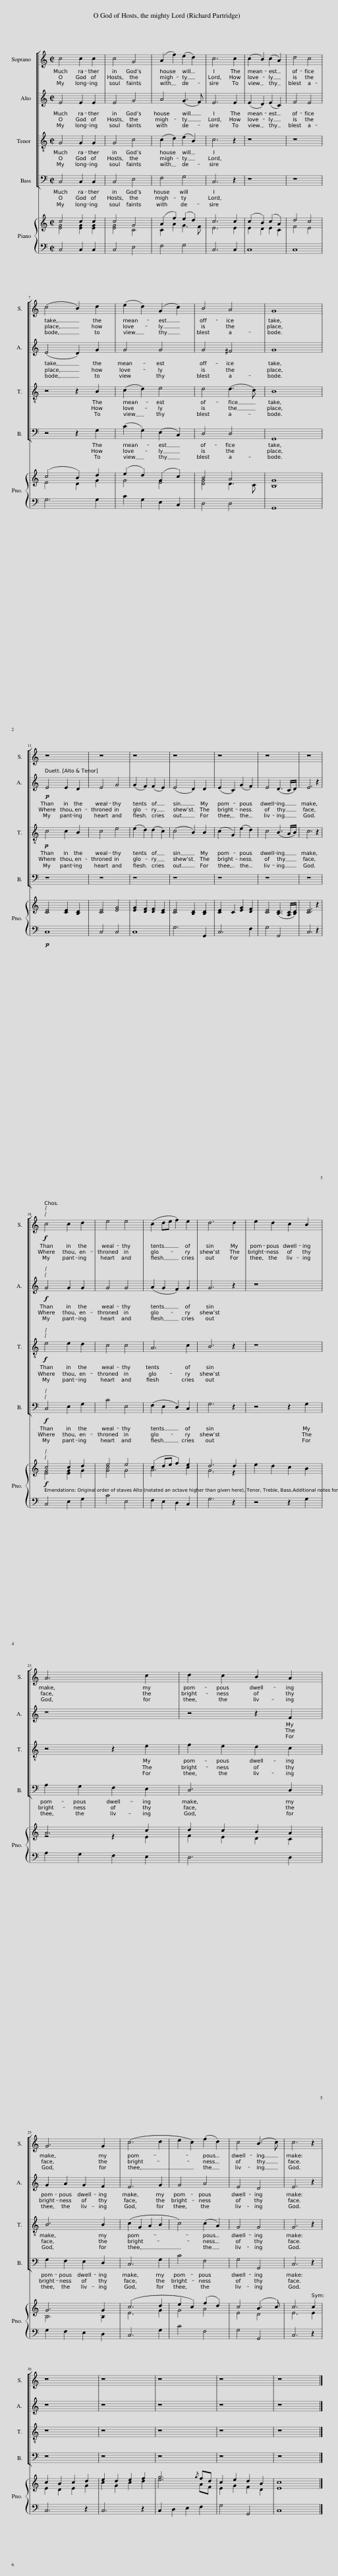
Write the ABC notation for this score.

X:1
%%score [ 1 2 3 4 ] { ( 5 6 ) | 7 }
L:1/8
M:2/2
I:linebreak $
K:C
V:1 treble
V:2 treble
V:3 treble-8 transpose=-12
V:4 bass
V:5 treble
V:6 treble
V:7 bass
V:1
 c4 c2 c2 | c4 G4 | (A2 f2) (e2 d2) | c6 c2 | (c2 B2) (c2 A2) | %5
 d4 c4 |$ (c4 B2) d2 | (e2 d2) (G2 c2) | B4 A4 | G8 |$ %10
 z8 | z8 | z8 | z8 | z8 | %15
 z8 | z8 |$!f! c4 c2 d2 | e4 e4 | (c2 de f2) e2 | %20
 d6 d2 | e2 d2 c2 B2 |$ A6 c2 | d2 c2 B2 A2 |$ G6 G2 | %25
 (c6 d2 | e2 c2) (f2 d2) | c4 (B3 c) | c6 z2 |$ z8 | %30
 z8 | z8 | z8 | z8 |] %34
V:2
 E4 E2 E2 | E4 G4 | A4 (G3 F) | E6 E2 | (E2 D2) (E2 C2) | %5
 F4 E4 |$ (E4 D2) G2 | G4 G4 | G4 ^F4 | G8 |$ %10
!p! E4 E2 D2 | E4 G4 | (G2 F2) (F2 E2) | (E4 D2) D2 | (E2 C2) (G2 F2) | %15
 E4 (D3 C/D/) | E6 z2 |$!f! G4 G2 G2 | G4 G4 | (A2 G2 F2) G2 | %20
 G6 z2 | z8 |$ z8 | z4 z2 F2 |$ G2 A2 G2 F2 | %25
 E6 G2 | G4 A4 | E4 D4 | E6 z2 |$ z8 | %30
 z8 | z8 | z8 | z8 |] %34
V:3
 G4 G2 G2 | G4 c4 | (c2 d2) (e2 B2) | c6 z2 | z8 | %5
 z8 |$ z4 z2 B2 | (c2 d2) e4 | d4 (d3 c) | B8 |$ %10
!p! c4 c2 B2 | c4 e4 | (e2 d2) (d2 c2) | (c4 B2) B2 | (c2 G2) (e2 d2) | %15
 c4 (B3 A/B/) | c6 z2 |$!f! e4 e2 d2 | c4 c4 | A6 c2 | %20
 B6 z2 | z8 |$ z4 z2 e2 | f2 e2 d2 c2 |$ B6 B2 | %25
 (c2 G2 A2 B2 | c4) (c2 A2) | G4 G4 | G6 z2 |$ z8 | %30
 z8 | z8 | z8 | z8 |] %34
V:4
 C,4 C,2 C,2 | C,4 E,4 | F,4 G,4 | C,6 z2 | z8 | %5
 z8 |$ z4 z2 G,2 | (C2 G,2) (E,2 C,2) | D,4 D,4 | G,,8 |$ %10
 z8 | z8 | z8 | z8 | z8 | %15
 z8 | z8 |$!f! C,4 E,2 G,2 | C4 E,4 | (F,2 E,2 D,2) C,2 | %20
 G,6 z2 | z4 z2 G,2 |$ A,2 G,2 F,2 E,2 | D,6 D,2 |$ G,2 F,2 E,2 D,2 | %25
 C,6 G,2 | C4 F,4 | G,4 G,,4 | C,6 z2 |$ z8 | %30
 z8 | z8 | z8 | z8 |] %34
V:5
 c4 c2 c2 | c4 G4 | (A2 f2) (e2 d2) | c6 c2 | (c2 B2) (c2 A2) | %5
 d4 c4 |$ (c4 B2) d2 | (e2 d2) (G2 c2) | B4 A4 | G8 |$ %10
 [CE]4 [CE]2 [B,D]2 | [CE]4 [EG]4 | [EG]2 [DF]2 [DF]2 [CE]2 | [CE]4 [B,D]2 [B,D]2 | [CE]2 C2 [EG]2 [DF]2 | %15
 [CE]4 ([B,D]3 [A,C]/[B,D]/) | [CE]6 z2 |$!f! c4 c2 d2 | e4 e4 | (c2 de f2) e2 | %20
 d6 d2 | e2 d2 c2 B2 |$ A6 c2 | d2 c2 B2 A2 |$ G6 G2 | %25
 (c6 d2 | e2 c2) (f2 d2) | c4 (B3 c) | c6 c2 |$ c2 B2 c2 d2 | %30
 e2 d2 e2 f2 | g6{/g} fd | c2 e2 d2 B2 | c8 |] %34
V:6
 [EG]4 [EG]2 [EG]2 | [EG]4 C4 | C2 A2 G3 F | E6 E2 | E2 D2 E2 C2 | %5
 F4 E4 |$ E4 D2 G2 | G4 E4 | [DG]4 D3 C | B,8 |$ %10
 x8 | x8 | x8 | x8 | x8 | %15
 x8 | x8 |$ [EG]4 [EG]2 G2 | [Gc]4 G4 | A6 c2 | %20
 G6 z2 | x8 |$ z4 z2 E2 | F2 E2 D2 C2 |$ B,6 B,2 | %25
 E6 G2 | G4 A4 | E4 D4 | E6 E2 |$ E2 D2 E2 G2 | %30
 c2 G2 c2 d2 | e6 AF | E2 G2 F2 D2 | E8 |] %34
V:7
 C,4 C,2 C,2 | C,4 E,4 | F,4 G,4 | C,6 C,2 | C,8 | %5
 C,8 |$ G,6 G,2 | C2 G,2 E,2 C,2 | D,4 D,4 | G,,8 |$ %10
!p! C,8 | C,4 C,4 | C,8 | G,6 G,,2 | C,6 F,2 | %15
 G,4 G,,4 | C,6 z2 |$ C,4 E,2 G,2 | C4 E,4 | F,2 E,2 D,2 C,2 | %20
 G,6 z2 | z4 z2 G,2 |$ A,2 G,2 F,2 E,2 | D,6 D,2 |$ G,2 F,2 E,2 D,2 | %25
 C,6 G,2 | C4 F,4 | G,4 G,,4 | C,6 z2 |$ C,6 z2 | %30
 C,6 z2 | C,2 D,2 E,2 F,2 | G,4 G,,4 | C,8 |] %34
